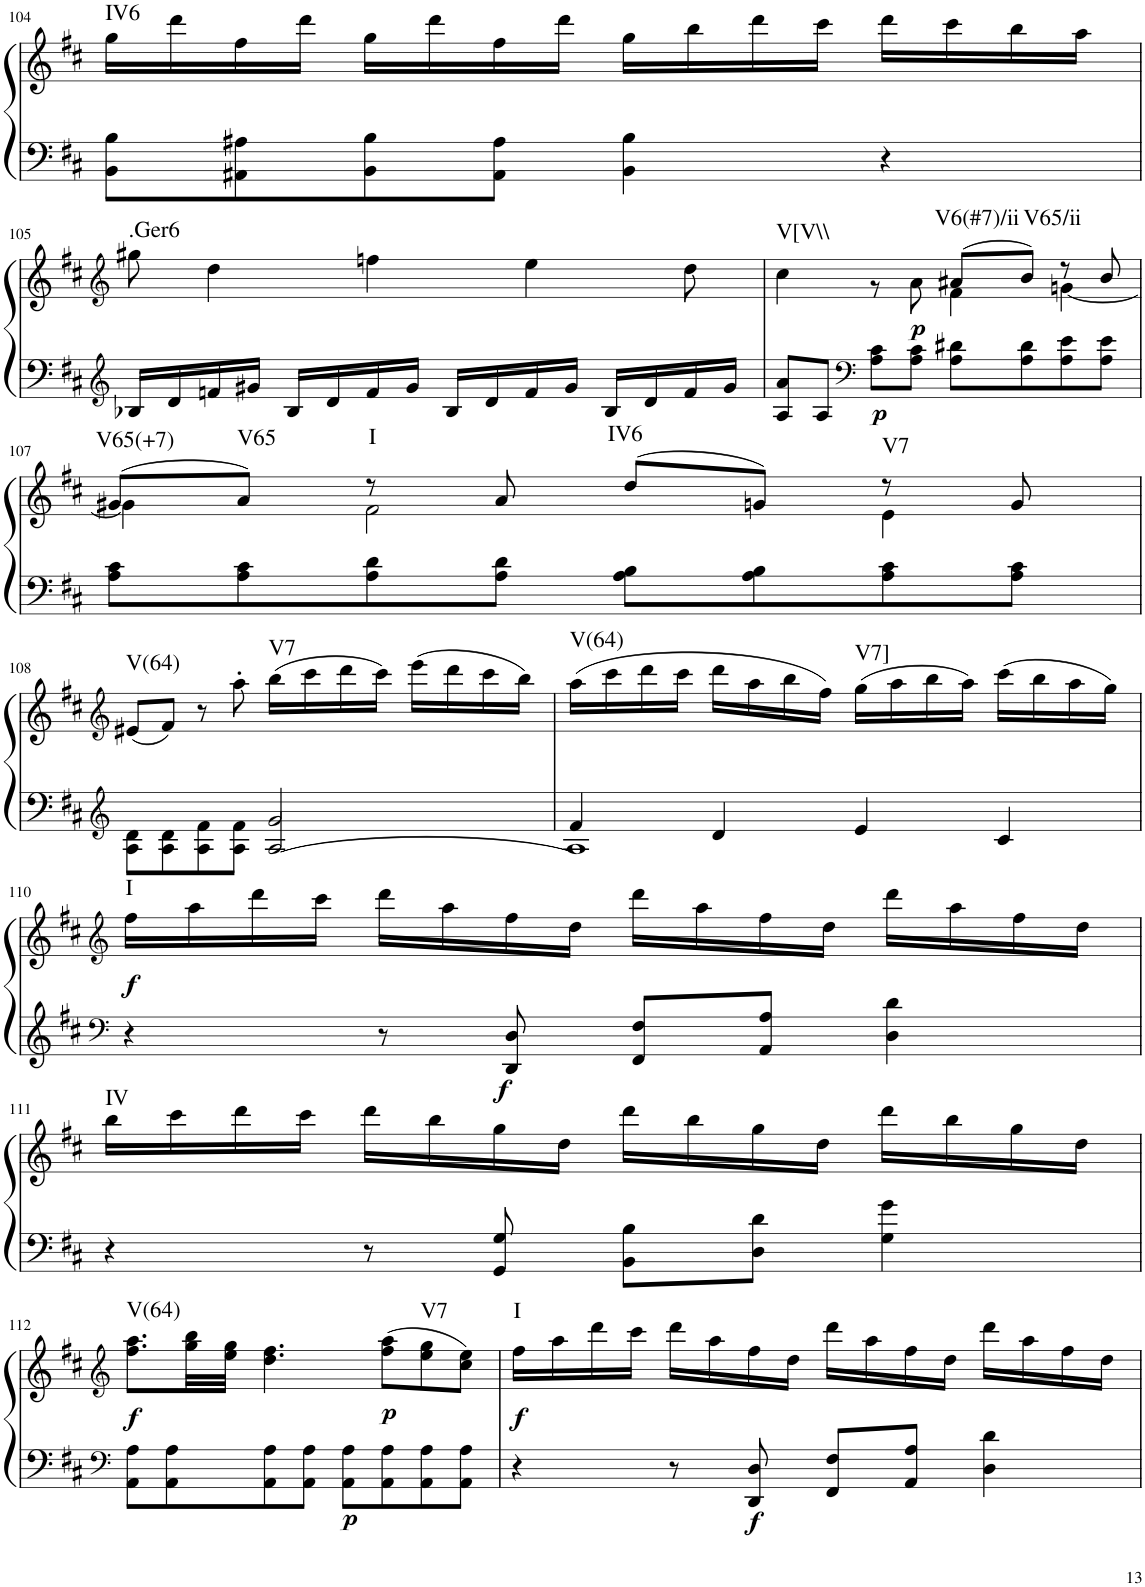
**kern	**kern	**dynam	**harte
*part1	*part1	*part1	*part1
*staff2	*staff1	*staff1/2	*
*I"unbenannt2	*	*	*
!!LO:PB:g=z
*clefF4	*clefG2	*	*
*k[f#c#]	*k[f#c#]	*	*
*M4/4	*M4/4	*	*
=104	=104	=104	=104
!	!	!	!LO:H:kt=IV6
8BB\ 8B\L	16gg\LL	.	N
.	16ddd\	.	.
8AA#X\ 8A#X\	16ff#\	.	.
.	16ddd\JJ	.	.
8BB\ 8B\	16gg\LL	.	.
.	16ddd\	.	.
8AA#\ 8A#\J	16ff#\	.	.
.	16ddd\JJ	.	.
4BB\ 4B\	16gg\LL	.	.
.	16bb\	.	.
.	16ddd\	.	.
.	16ccc#\JJ	.	.
4r	16ddd\LL	.	.
.	16ccc#\	.	.
.	16bb\	.	.
.	16aa\JJ	.	.
!!LO:LB:g=z
=105	=105	=105	=105
*clefG2	*clefG2	*	*
*	*^	*	*
!	!	!	!	!LO:H:kt=.Ger6
16B-X/LL	1ryy	8gg#X\	.	N
16d/	.	.	.	.
16fn/	.	4dd\	.	.
16g#X/JJ	.	.	.	.
16B-/LL	.	.	.	.
16d/	.	.	.	.
16f/	.	4ffn\	.	.
16g#/JJ	.	.	.	.
16B-/LL	.	.	.	.
16d/	.	.	.	.
16f/	.	4ee\	.	.
16g#/JJ	.	.	.	.
16B-/LL	.	.	.	.
16d/	.	.	.	.
16f/	.	8dd\	.	.
16g#/JJ	.	.	.	.
=106	=106	=106	=106	=106
!	!	!	!	!LO:H:kt=V[V\\
8A/ 8a/L	2ryy	4cc#\	.	N
8A/J	.	.	.	.
*clefF4	*	*	*	*
!	!	!	!LO:DY:b=2	!
8A\ 8c#\L	.	8r	p	.
!	!	!	!LO:DY:b	!
8A\ 8c#\J	.	8a\	p	.
!	!	!	!	!LO:H:kt=V6(#7)/ii
8A\ 8d#X\L	(8a#X/L	4f#\	.	N
!	!	!	!	!LO:H:kt=V65/ii
8A\ 8d#\	8b/J)	.	.	N
8A\ 8e\	8r	[4gn\	.	.
8A\ 8e\J	8b/	.	.	.
!!LO:LB:g=z	!!
=107	=107	=107	=107	=107
!	!	!	!	!LO:H:kt=V65(+7)
8A\ 8c#\L	(8g#X/L	4g\]	.	N
!	!	!	!	!LO:H:kt=V65
8A\ 8c#\	8a/J)	.	.	N
!	!	!	!	!LO:H:kt=I
8A\ 8d\	8r	2f#\	.	N
8A\ 8d\J	8a/	.	.	.
!	!	!	!	!LO:H:kt=IV6
8A\ 8B\L	(8dd/L	.	.	N
8A\ 8B\	8gn/J)	.	.	.
!	!	!	!	!LO:H:kt=V7
8A\ 8c#\	8r	4e\	.	N
8A\ 8c#\J	8g/	.	.	.
*	*v	*v	*	*
!!LO:LB:g=z
=108	=108	=108	=108
*clefG2	*clefG2	*	*
*^	*	*	*
!	!	!	!	!LO:H:kt=V(64)
2ryy	8A\ 8d\L	(8e#X/L	.	N
.	8A\ 8d\	8f#/J)	.	.
.	8A\ 8f#\	8r	.	.
.	8A\ 8f#\J	8aa'\	.	.
!	!	!	!	!LO:H:kt=V7
2g/	[2A/	(16bb\LL	.	N
.	.	16ccc#\	.	.
.	.	16ddd\	.	.
.	.	16ccc#\JJ)	.	.
.	.	(16eee\LL	.	.
.	.	16ddd\	.	.
.	.	16ccc#\	.	.
.	.	16bb\JJ)	.	.
=109	=109	=109	=109	=109
!	!	!	!	!LO:H:kt=V(64)
4f#/	1A]	(16aa\LL	.	N
.	.	16ccc#\	.	.
.	.	16ddd\	.	.
.	.	16ccc#\JJ	.	.
4d/	.	16ddd\LL	.	.
.	.	16aa\	.	.
.	.	16bb\	.	.
.	.	16ff#\JJ)	.	.
!	!	!	!	!LO:H:kt=V7]
4e/	.	(16gg\LL	.	N
.	.	16aa\	.	.
.	.	16bb\	.	.
.	.	16aa\JJ)	.	.
4c#/	.	(16ccc#\LL	.	.
.	.	16bb\	.	.
.	.	16aa\	.	.
.	.	16gg\JJ)	.	.
*v	*v	*	*	*
!!LO:LB:g=z
=110	=110	=110	=110
*clefF4	*clefG2	*	*
!	!	!LO:DY:b	!LO:H:kt=I
4r	16ff#\LL	f	N
.	16aa\	.	.
.	16ddd\	.	.
.	16ccc#\JJ	.	.
8r	16ddd\LL	.	.
.	16aa\	.	.
!	!	!LO:DY:b=2	!
8DD/ 8D/	16ff#\	f	.
.	16dd\JJ	.	.
8FF#/ 8F#/L	16ddd\LL	.	.
.	16aa\	.	.
8AA/ 8A/J	16ff#\	.	.
.	16dd\JJ	.	.
4D\ 4d\	16ddd\LL	.	.
.	16aa\	.	.
.	16ff#\	.	.
.	16dd\JJ	.	.
!!LO:LB:g=z
=111	=111	=111	=111
!	!	!	!LO:H:kt=IV
4r	16bb\LL	.	N
.	16ccc#\	.	.
.	16ddd\	.	.
.	16ccc#\JJ	.	.
8r	16ddd\LL	.	.
.	16bb\	.	.
8GG/ 8G/	16gg\	.	.
.	16dd\JJ	.	.
8BB\ 8B\L	16ddd\LL	.	.
.	16bb\	.	.
8D\ 8d\J	16gg\	.	.
.	16dd\JJ	.	.
4G\ 4g\	16ddd\LL	.	.
.	16bb\	.	.
.	16gg\	.	.
.	16dd\JJ	.	.
!!LO:LB:g=z
=112	=112	=112	=112
*clefF4	*clefG2	*	*
!	!	!LO:DY:b	!LO:H:kt=V(64)
8AA\ 8A\L	8.ff#\ 8.aa\L	f	N
8AA\ 8A\	.	.	.
.	32gg\ 32bb\LL	.	.
.	32ee\ 32gg\JJJ	.	.
8AA\ 8A\	4.dd\ 4.ff#\	.	.
8AA\ 8A\J	.	.	.
!	!	!LO:DY:b=2	!
8AA\ 8A\L	.	p	.
!	!	!LO:DY:b	!
8AA\ 8A\	(8ff#\ 8aa\L	p	.
!	!	!	!LO:H:kt=V7
8AA\ 8A\	8ee\ 8gg\	.	N
8AA\ 8A\J	8cc#\ 8ee\J)	.	.
=113	=113	=113	=113
!	!	!LO:DY:b	!LO:H:kt=I
4r	16ff#\LL	f	N
.	16aa\	.	.
.	16ddd\	.	.
.	16ccc#\JJ	.	.
8r	16ddd\LL	.	.
.	16aa\	.	.
!	!	!LO:DY:b=2	!
8DD/ 8D/	16ff#\	f	.
.	16dd\JJ	.	.
8FF#/ 8F#/L	16ddd\LL	.	.
.	16aa\	.	.
8AA/ 8A/J	16ff#\	.	.
.	16dd\JJ	.	.
4D\ 4d\	16ddd\LL	.	.
.	16aa\	.	.
.	16ff#\	.	.
.	16dd\JJ	.	.
=	=	=	=
*-	*-	*-	*-
